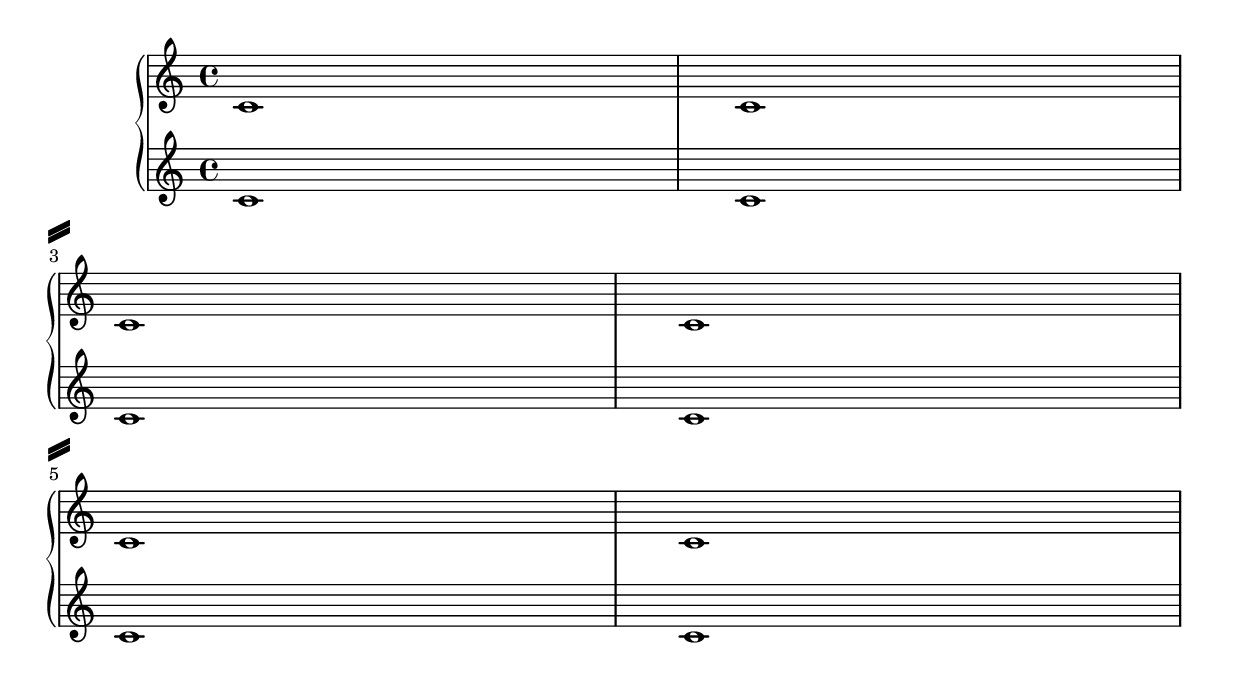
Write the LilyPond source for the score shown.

%% Do not edit this file; it is automatically
%% generated from LSR http://lsr.dsi.unimi.it
%% This file is in the public domain.
\version "2.12.2"

\header {
  lsrtags = "staff-notation, tweaks-and-overrides, paper-and-layout"

%% Translation of GIT committish: fa19277d20f8ab0397c560eb0e7b814bd804ecec
  texidoces = "
Se pueden insertar separadores sistema entre los sistemas de una
página.  Se puede usar cualquier elemento de marcado, pero
@code{\\slashSeparator} está disponible como una elección
predeterminada adecuada.

"
  doctitlees = "Fijar un separador entre los sistemas"



  texidoc = "
System separators can be inserted between systems.  Any markup can be
used, but @code{\\slashSeparator} has been provided as a sensible
default.

"
  doctitle = "Setting system separators"
} % begin verbatim

\paper {
  system-separator-markup = \slashSeparator
}

notes = \relative c' {
  c1 | c \break
  c1 | c \break
  c1 | c
}

\book {
  \score {
    \new GrandStaff <<
      \new Staff \notes
      \new Staff \notes
    >>
  }
}

